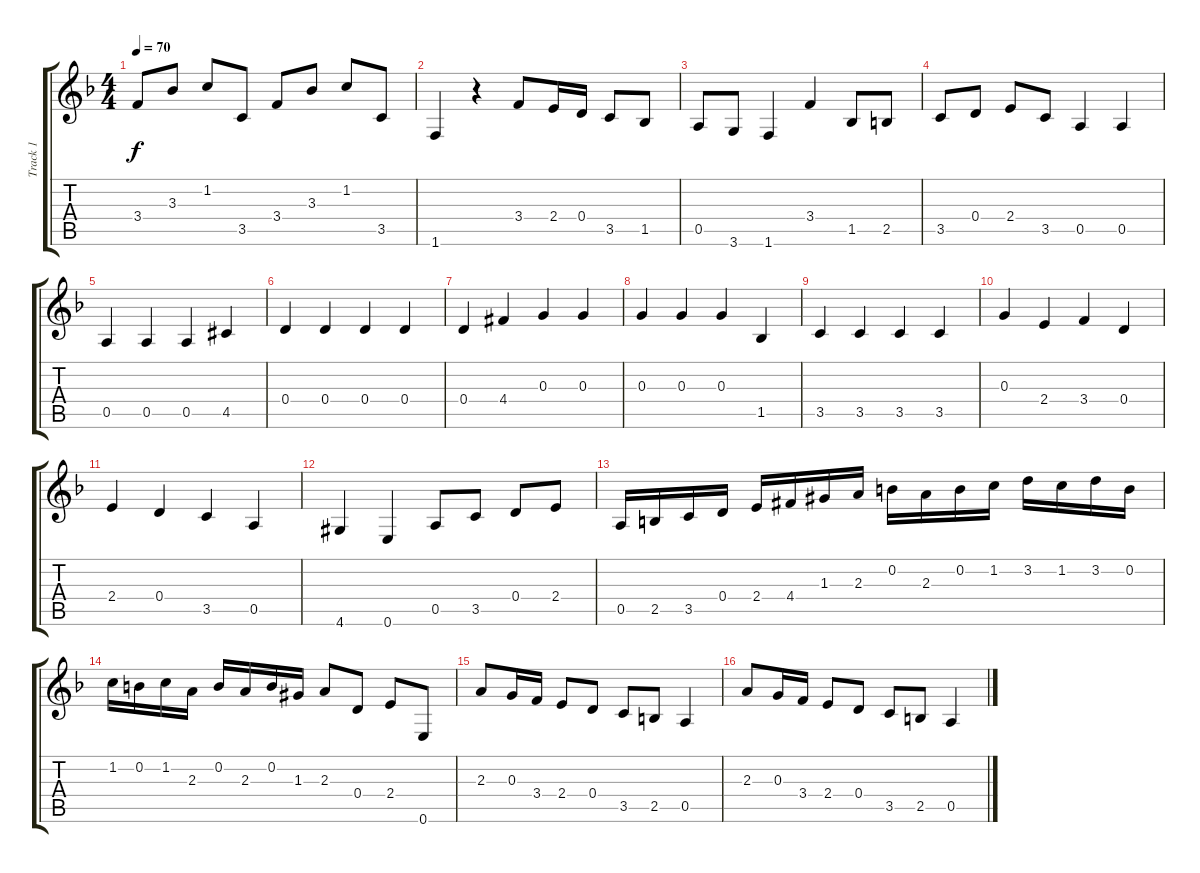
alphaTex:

\track ("Track 1" "Track 1") {instrument acousticguitarsteel}
\staff {score tabs}
\tuning (E4 B3 G3 D3 A2 E2) {hide}
\ts (4 4)
\tempo 70
\clef g2
\ks f
3.4.8{dy f} 3.3.8 1.2.8 3.5.8 3.4.8 3.3.8 1.2.8 3.5.8 |
1.6.4 r.4 3.4.8 2.4.16 0.4.16 3.5.8 1.5.8 |
0.5.8 3.6.8 1.6.4 3.4.4 1.5.8 2.5.8 |
3.5.8 0.4.8 2.4.8 3.5.8 0.5.4 0.5.4 |
0.5.4 0.5.4 0.5.4 4.5{acc #}.4 |
0.4.4 0.4.4 0.4.4 0.4.4 |
0.4.4 4.4{acc #}.4 0.3.4 0.3.4 |
0.3.4 0.3.4 0.3.4 1.5.4 |
3.5.4 3.5.4 3.5.4 3.5.4 |
0.3.4 2.4.4 3.4.4 0.4.4 |
2.4.4 0.4.4 3.5.4 0.5.4 |
4.6{acc #}.4 0.6.4 0.5.8 3.5.8 0.4.8 2.4.8 |
0.5.16 2.5.16 3.5.16 0.4.16 2.4.16 4.4{acc #}.16 1.3{acc #}.16 2.3.16 0.2.16 2.3.16 0.2.16 1.2.16 3.2.16 1.2.16 3.2.16 0.2.16 |
1.2.16 0.2.16 1.2.16 2.3.16 0.2.16 2.3.16 0.2.16 1.3{acc #}.16 2.3.8 0.4.8 2.4.8 0.6.8 |
2.3.8 0.3.16 3.4.16 2.4.8 0.4.8 3.5.8 2.5.8 0.5.4 |
2.3.8 0.3.16 3.4.16 2.4.8 0.4.8 3.5.8 2.5.8 0.5.4
